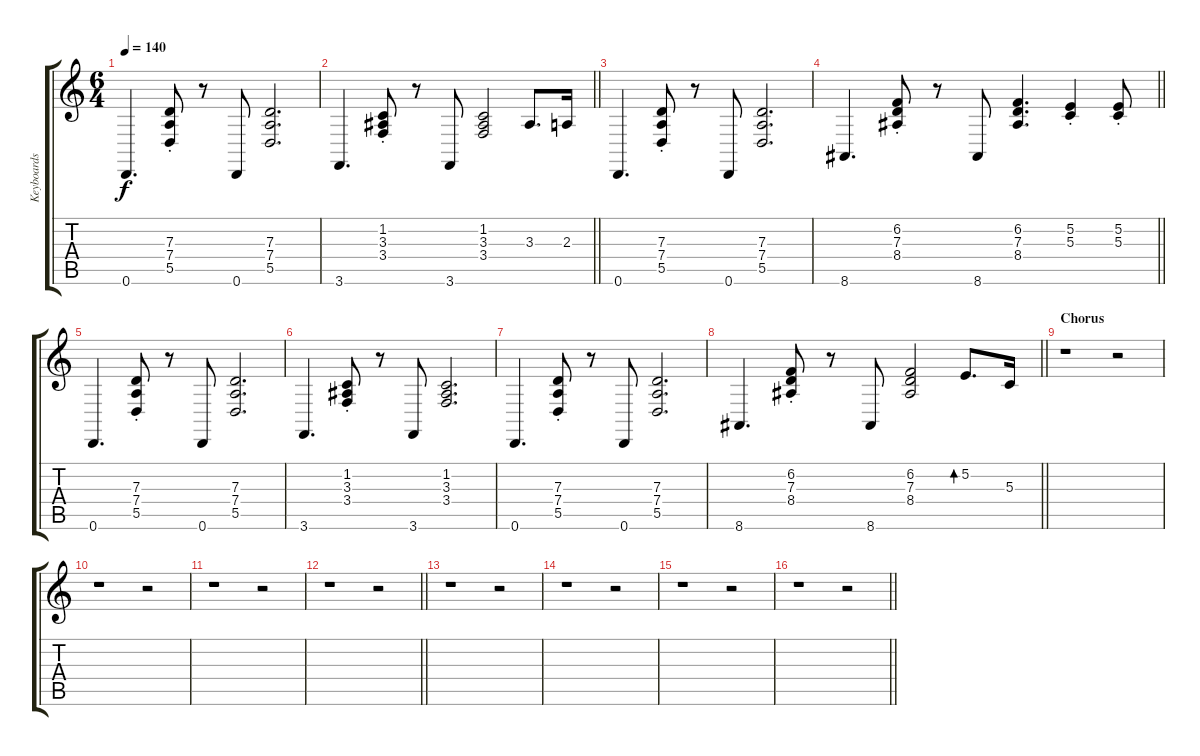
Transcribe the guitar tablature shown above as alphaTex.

\track ("Keyboards 1" "Keyboards ") {instrument drawbarorgan}
\staff {score tabs}
\tuning (E4 B3 G3 D3 A2 D2) {hide}
\ts (6 4)
\tempo 140
\clef g2
\ks c
0.6.4{d dy f} (7.3{st} 7.4{st} 5.5{st}).8 r.8 0.6.8 (7.3 7.4 5.5).2{d} |
\barLineRight lightlight
3.6.4{d} (1.2{st} 3.3{st} 3.4{st}).8 r.8 3.6.8 (1.2 3.3 3.4).2 3.3.8{d} 2.3.16 |
0.6.4{d} (7.3{st} 7.4{st} 5.5{st}).8 r.8 0.6.8 (7.3 7.4 5.5).2{d} |
\barLineRight lightlight
8.6.4{d} (6.2{st} 7.3{st} 8.4{st}).8 r.8 8.6.8 (6.2 7.3 8.4).4{d} (5.2{st} 5.3{st}).4 (5.2{st} 5.3{st}).8 |
0.6.4{d} (7.3{st} 7.4{st} 5.5{st}).8 r.8 0.6.8 (7.3 7.4 5.5).2{d} |
3.6.4{d} (1.2{st} 3.3{st} 3.4{st}).8 r.8 3.6.8 (1.2 3.3 3.4).2{d} |
0.6.4{d} (7.3{st} 7.4{st} 5.5{st}).8 r.8 0.6.8 (7.3 7.4 5.5).2{d} |
\barLineRight lightlight
8.6.4{d} (6.2{st} 7.3{st} 8.4{st}).8 r.8 8.6.8 (6.2 7.3 8.4).2 5.2.8{d bd 240} 5.3.16 |
\section ("" "Chorus")
r.1 r.2 |
r.1 r.2 |
r.1 r.2 |
\barLineRight lightlight
r.1 r.2 |
r.1 r.2 |
r.1 r.2 |
r.1 r.2 |
\barLineRight lightlight
r.1 r.2
